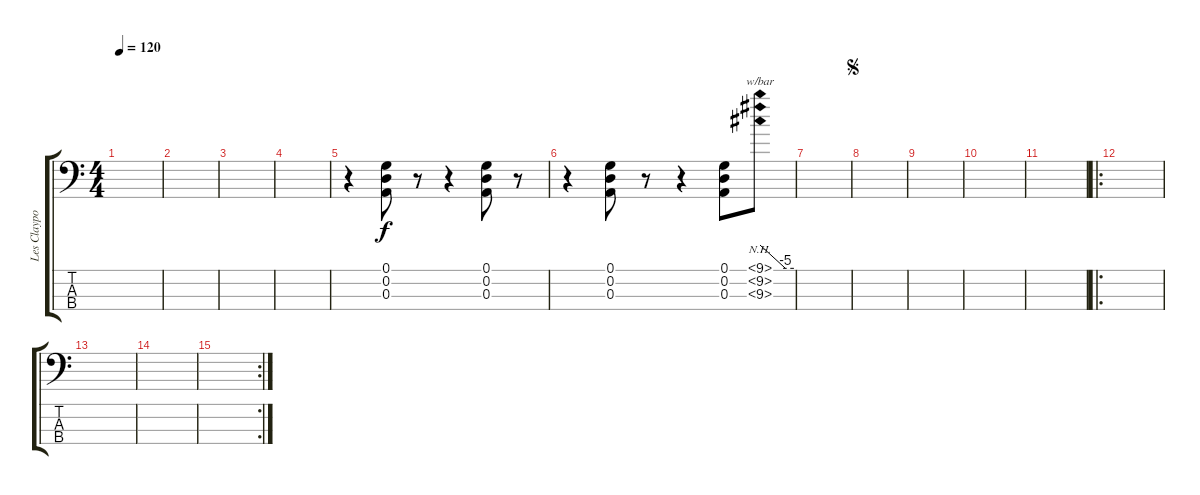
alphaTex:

\track ("Les Claypool (Distortion Bass)" "Les Claypo") {instrument overdrivenguitar}
\staff {score tabs}
\tuning (G2 D2 A1 E1) {hide}
\ts (4 4)
\tempo 120
\clef f4
\ks c
|
|
|
|
r.4 (0.1 0.2 0.3).8 r.8 r.4 (0.1 0.2 0.3).8 r.8 |
r.4 (0.1 0.2 0.3).8 r.8 r.4 (0.1 0.2 0.3).8 (9.1{nh} 9.2{nh} 9.3{nh}).8{tbe (custom default 0 0 45 -20 60 -20)} |
|
\jump segno
|
|
|
|
\ro
|
|
|
\rc 2
